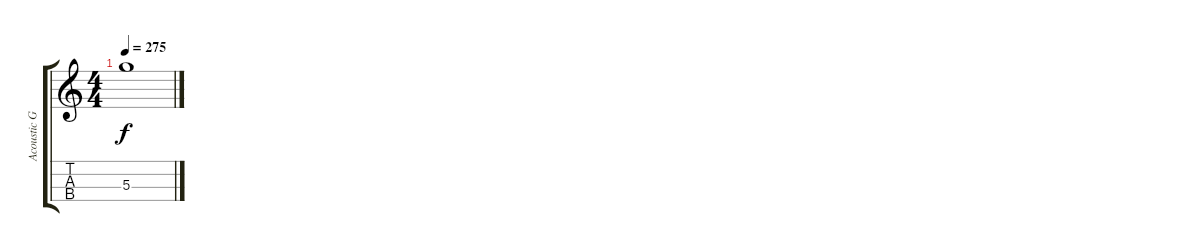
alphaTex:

\track ("Acoustic Guitar " "Acoustic G") {instrument acousticguitarnylon}
\staff {score tabs}
\tuning (E5 A4 D4 G3) {hide}
\ts (4 4)
\tempo 275
\clef g2
\ks c
5.3{t}.1{dy f}
